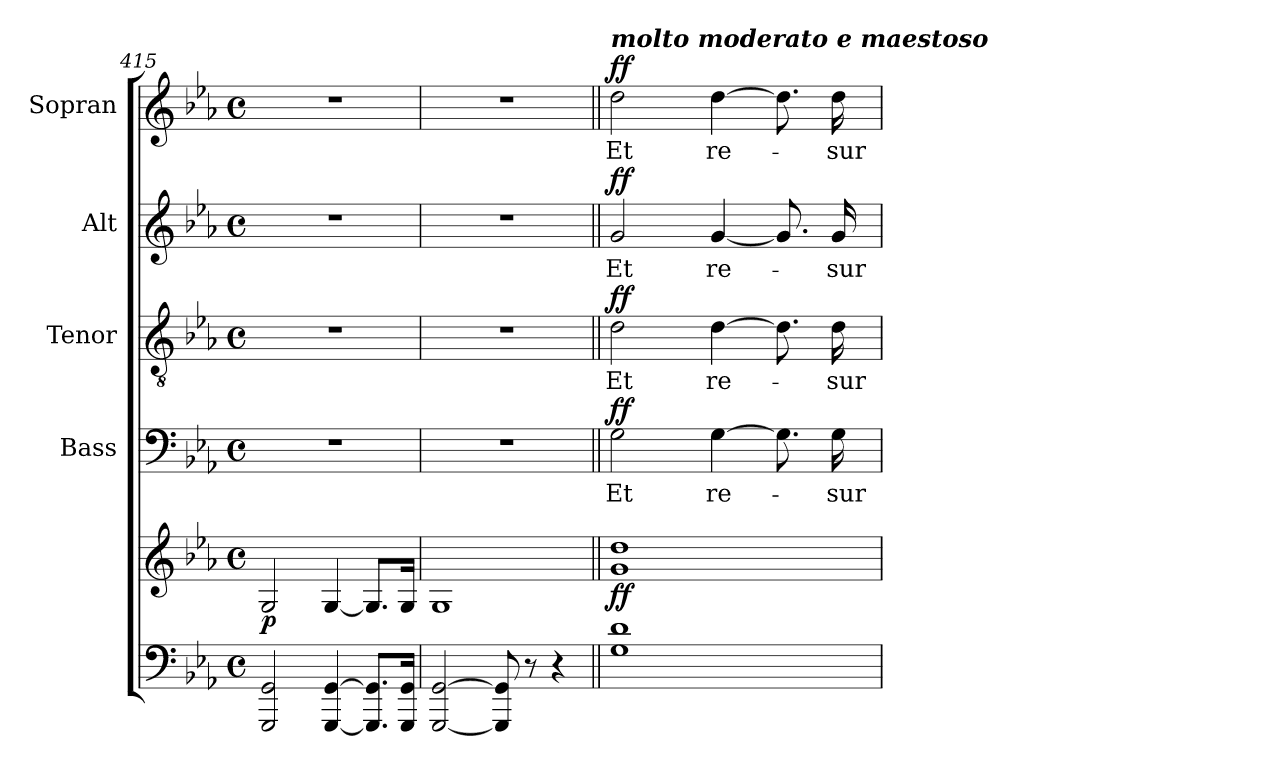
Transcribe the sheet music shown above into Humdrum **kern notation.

**kern	**kern	**dynam	**kern	**text	**dynam	**kern	**text	**dynam	**kern	**text	**dynam	**kern	**text	**dynam
*part5	*part5	*part5	*part4	*part4	*part4	*part3	*part3	*part3	*part2	*part2	*part2	*part1	*part1	*part1
*staff6	*staff5	*staff5/6	*staff4	*staff4	*staff4	*staff3	*staff3	*staff3	*staff2	*staff2	*staff2	*staff1	*staff1	*staff1
*	*	*	*I"Bass	*	*	*I"Tenor	*	*	*I"Alt	*	*	*I"Sopran	*	*
*	*	*	*I'B.	*	*	*I'T.	*	*	*I'A.	*	*	*I'S.	*	*
!!LO:PB:g=z
*clefF4	*clefG2	*	*clefF4	*	*	*clefGv2	*	*	*clefG2	*	*	*clefG2	*	*
*k[b-e-a-]	*k[b-e-a-]	*	*k[b-e-a-]	*	*	*k[b-e-a-]	*	*	*k[b-e-a-]	*	*	*k[b-e-a-]	*	*
*E-:	*E-:	*	*E-:	*	*	*E-:	*	*	*E-:	*	*	*E-:	*	*
*M4/4	*M4/4	*	*M4/4	*	*	*M4/4	*	*	*M4/4	*	*	*M4/4	*	*
*met(c)	*met(c)	*	*met(c)	*	*	*met(c)	*	*	*met(c)	*	*	*met(c)	*	*
=415	=415	=415	=415	=415	=415	=415	=415	=415	=415	=415	=415	=415	=415	=415
!	!	!LO:DY:b	!	!	!	!	!	!	!	!	!	!	!	!
2GGG/ 2GG/	2G/	p	1r	.	.	1r	.	.	1r	.	.	1r	.	.
[4GGG/ [4GG/	[4G/	.	.	.	.	.	.	.	.	.	.	.	.	.
8.GGG/] 8.GG/]L	8.G/L]	.	.	.	.	.	.	.	.	.	.	.	.	.
16GGG/ 16GG/Jk	16G/Jk	.	.	.	.	.	.	.	.	.	.	.	.	.
=416	=416	=416	=416	=416	=416	=416	=416	=416	=416	=416	=416	=416	=416	=416
[2GGG/ [2GG/	1G	.	1r	.	.	1r	.	.	1r	.	.	1r	.	.
8GGG/] 8GG/]	.	.	.	.	.	.	.	.	.	.	.	.	.	.
8r	.	.	.	.	.	.	.	.	.	.	.	.	.	.
4r	.	.	.	.	.	.	.	.	.	.	.	.	.	.
=417||	=417||	=417||	=417||	=417||	=417||	=417||	=417||	=417||	=417||	=417||	=417||	=417||	=417||	=417||
!	!	!	!	!	!	!	!	!	!	!	!	!LO:TX:a:Bi:t=molto moderato e maestoso	!	!
!	!	!LO:DY:b	!	!LO:LY:b	!LO:DY:a	!	!LO:LY:b	!LO:DY:a	!	!LO:LY:b	!LO:DY:a	!	!LO:LY:b	!LO:DY:a
1G 1d	1g 1dd	ff	2G\	Et	ff	2d\	Et	ff	2g/	Et	ff	2dd\	Et	ff
!	!	!	!	!LO:LY:b	!	!	!LO:LY:b	!	!	!LO:LY:b	!	!	!LO:LY:b	!
.	.	.	[4G\	re-	.	[4d\	re-	.	[4g/	re-	.	[4dd\	re-	.
.	.	.	8.G\]	.	.	8.d\]	.	.	8.g/]	.	.	8.dd\]	.	.
!	!	!	!	!LO:LY:b	!	!	!LO:LY:b	!	!	!LO:LY:b	!	!	!LO:LY:b	!
.	.	.	16G\	-sur-	.	16d\	-sur-	.	16g/	-sur-	.	16dd\	-sur-	.
=	=	=	=	=	=	=	=	=	=	=	=	=	=	=
*-	*-	*-	*-	*-	*-	*-	*-	*-	*-	*-	*-	*-	*-	*-
